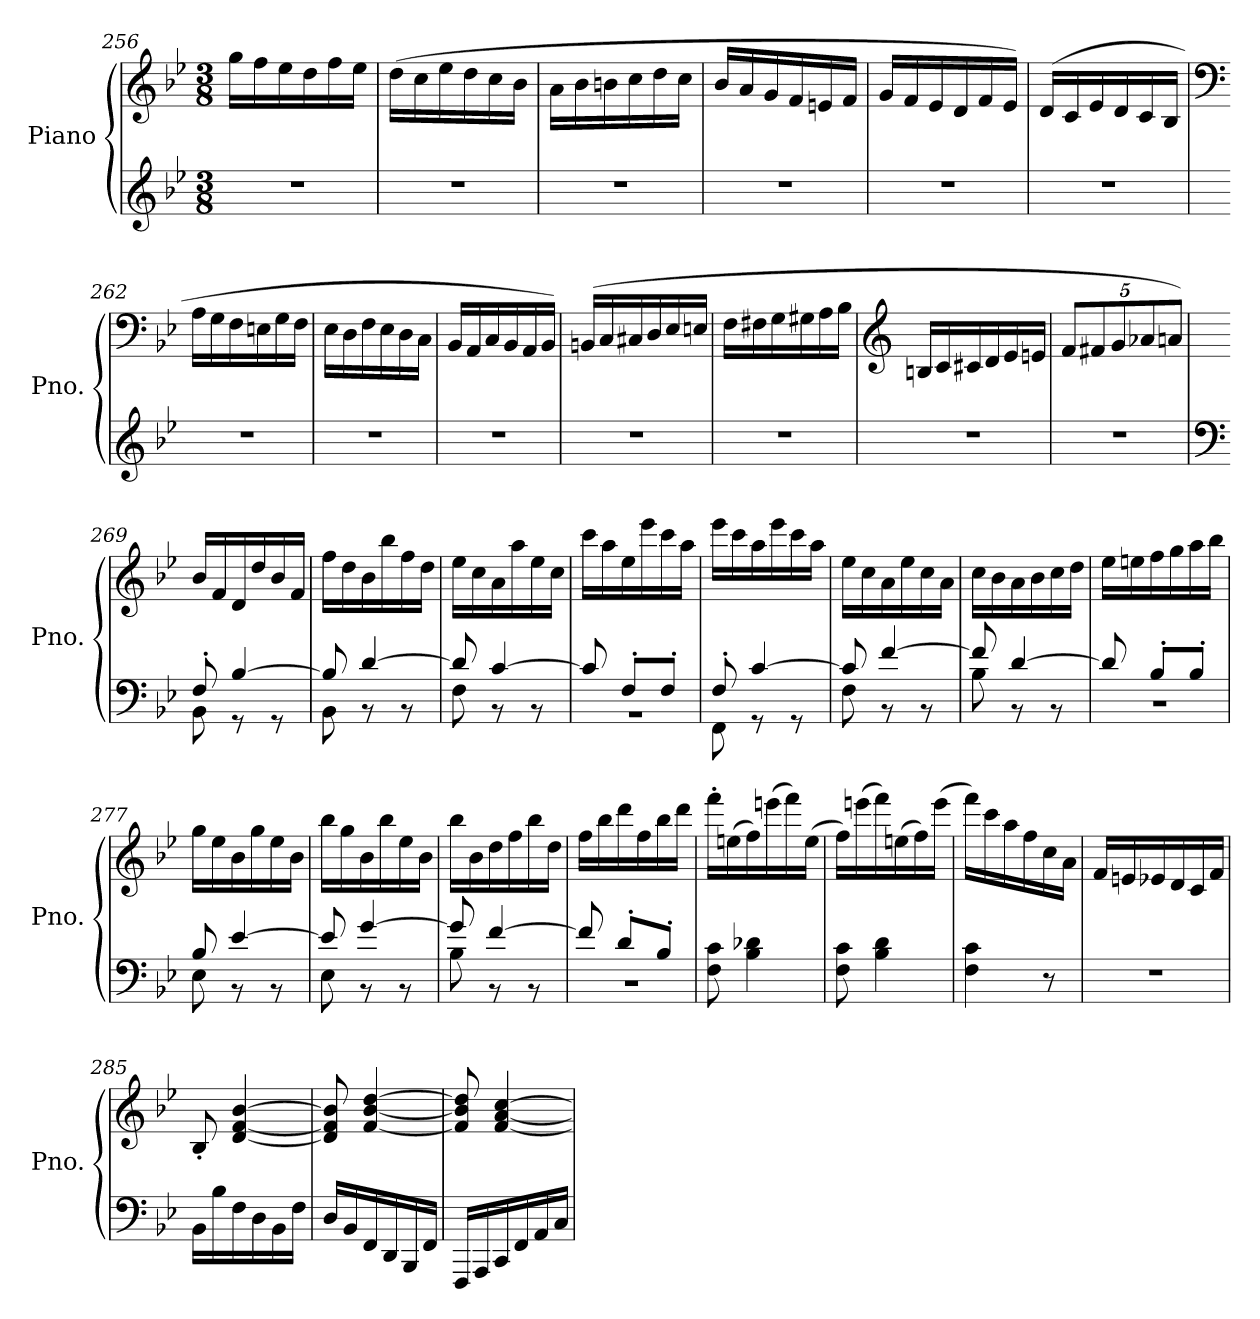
**kern	**kern
*part1	*part1
*staff2	*staff1
*I"Piano	*
*I'Pno.	*
*clefG2	*clefG2
*k[b-e-]	*k[b-e-]
*B-:	*B-:
*M3/8	*M3/8
=256	=256
4.r	16gg\LL
.	16ff\
.	16ee-\
.	16dd\
.	16ff\
.	16ee-\JJ
=257	=257
4.r	(>16dd\LL
.	16cc\
.	16ee-\
.	16dd\
.	16cc\
.	16b-\JJ
=258	=258
4.r	16a\LL
.	16b-\
.	16bn\
.	16cc\
.	16dd\
.	16cc\JJ
!!LO:LB:g=z
=259	=259
4.r	16b-/LL
.	16a/
.	16g/
.	16f/
.	16en/
.	16f/JJ
=260	=260
4.r	16g/LL
.	16f/
.	16e-/
.	16d/
.	16f/
.	16e-/JJ)
=261	=261
4.r	(>16d/LL
.	16c/
.	16e-/
.	16d/
.	16c/
.	16B-/JJ
=262	=262
*	*clefF4
4.r	16A\LL
.	16G\
.	16F\
.	16En\
.	16G\
.	16F\JJ
=263	=263
4.r	16E-\LL
.	16D\
.	16F\
.	16E-\
.	16D\
.	16C\JJ
=264	=264
4.r	16BB-/LL
.	16AA/
.	16C/
.	16BB-/
.	16AA/
.	16BB-/JJ)
=265	=265
4.r	(>16BBn/LL
.	16C/
.	16C#X/
.	16D/
.	16E-/
.	16En/JJ
!!LO:LB:g=z
=266	=266
4.r	16F\LL
.	16F#X\
.	16G\
.	16G#X\
.	16A\
.	16B-\JJ
=267	=267
*	*clefG2
4.r	16Bn/LL
.	16c/
.	16c#X/
.	16d/
.	16e-/
.	16en/JJ
=268	=268
*	*Xbrackettup
4.r	40%3f/LL
.	40%3f#X/
.	40%3g/
.	40%3a-X/
.	40%3an/JJ)
=269	=269
*clefF4	*
*^	*
8F'/	8BB-\	16b-/LL
.	.	16f/
[4B-/	8r	16d/
.	.	16dd/
.	8r	16b-/
.	.	16f/JJ
=270	=270	=270
8B-/]	8BB-\	16ff\LL
.	.	16dd\
[4d/	8r	16b-\
.	.	16bb-\
.	8r	16ff\
.	.	16dd\JJ
=271	=271	=271
8d/]	8F\	16ee-\LL
.	.	16cc\
[4c/	8r	16a\
.	.	16aa\
.	8r	16ee-\
.	.	16cc\JJ
!!LO:LB:g=z
=272	=272	=272
8c/]	4.r	16ccc\LL
.	.	16aa\
8F'/L	.	16ee-\
.	.	16eee-\
8F'/J	.	16ccc\
.	.	16aa\JJ
=273	=273	=273
8F'/	8FF\	16eee-\LL
.	.	16ccc\
[4c/	8r	16aa\
.	.	16eee-\
.	8r	16ccc\
.	.	16aa\JJ
=274	=274	=274
8c/]	8F\	16ee-\LL
.	.	16cc\
[4f/	8r	16a\
.	.	16ee-\
.	8r	16cc\
.	.	16a\JJ
=275	=275	=275
8f/]	8B-\	16cc\LL
.	.	16b-\
[4d/	8r	16a\
.	.	16b-\
.	8r	16cc\
.	.	16dd\JJ
=276	=276	=276
8d/]	4.r	16ee-\LL
.	.	16een\
8B-'/L	.	16ff\
.	.	16gg\
8B-'/J	.	16aa\
.	.	16bb-\JJ
=277	=277	=277
8B-/	8E-\	16gg\LL
.	.	16ee-\
[4e-/	8r	16b-\
.	.	16gg\
.	8r	16ee-\
.	.	16b-\JJ
=278	=278	=278
8e-/]	8E-\	16bb-\LL
.	.	16gg\
[4g/	8r	16b-\
.	.	16bb-\
.	8r	16ee-\
.	.	16b-\JJ
!!LO:LB:g=z
=279	=279	=279
8g/]	8B-\	16bb-\LL
.	.	16b-\
[4f/	8r	16dd\
.	.	16ff\
.	8r	16bb-\
.	.	16dd\JJ
=280	=280	=280
8f/]	4.r	16ff\LL
.	.	16bb-\
8d'/L	.	16ddd\
.	.	16ff\
8B-'/J	.	16bb-\
.	.	16ddd\JJ
*v	*v	*
=281	=281
8F\ 8c\	16fff'\LL
.	(>16een\
4B-\ 4d-X\	16ff\)
.	(>16eeen\
.	16fff\)
.	(>16ee\JJ
=282	=282
8F\ 8c\	16ff\LL)
.	(>16eeen\
4B-\ 4d\	16fff\)
.	(>16een\
.	16ff\)
.	(>16eee\JJ
=283	=283
4F\ 4c\	16fff\LL)
.	16ccc\
.	16aa\
.	16ff\
8r	16cc\
.	16a\JJ
=284	=284
4.r	16f/LL
.	16en/
.	16e-X/
.	16d/
.	16c/
.	16f/JJ
!!LO:LB:g=z
=285	=285
16BB-\LL	8B-'/
16B-\	.
16F\	[4d/ [4f/ [4b-/
16D\	.
16BB-\	.
16F\JJ	.
=286	=286
16D/LL	8d/] 8f/] 8b-/]
16BB-/	.
16FF/	[4f/ [4b-/ [4dd/
16DD/	.
16BBB-/	.
16FF/JJ	.
=287	=287
16FFF/LL	8f/] 8b-/] 8dd/]
16AAA/	.
16CC/	[4f/ [4a/ [4cc/
16FF/	.
16AA/	.
16C/JJ	.
=	=
*-	*-
